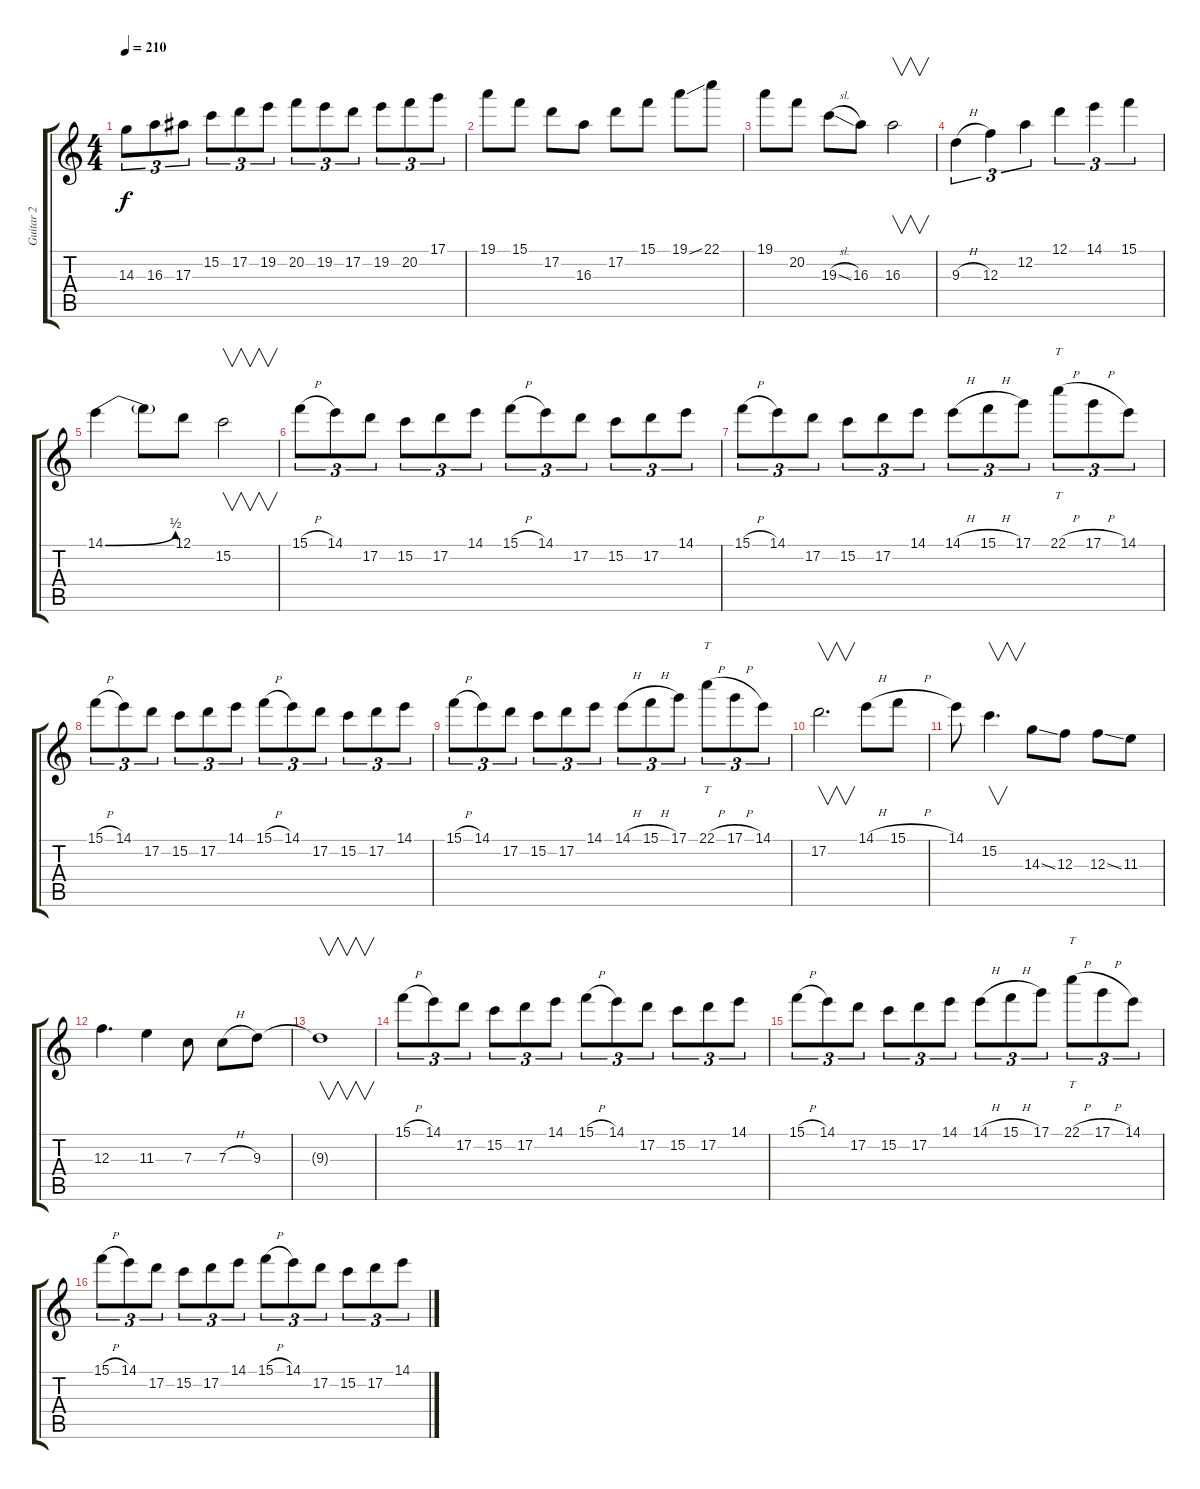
\track ("Guitar 2" "Guitar 2") {instrument distortionguitar}
\staff {score tabs}
\tuning (D4 A3 F3 C3 G2 D2) {hide}
\ts (4 4)
\tempo 210
\clef g2
\ks c
14.3.8{tu (3 2) dy f} 16.3.8{tu (3 2)} 17.3.8{tu (3 2)} 15.2.8{tu (3 2)} 17.2.8{tu (3 2)} 19.2.8{tu (3 2)} 20.2.8{tu (3 2)} 19.2.8{tu (3 2)} 17.2.8{tu (3 2)} 19.2.8{tu (3 2)} 20.2.8{tu (3 2)} 17.1.8{tu (3 2)} |
19.1.8 15.1.8 17.2.8 16.3.8 17.2.8 15.1.8 19.1{ss}.8 22.1.8 |
19.1.8 20.2.8 19.3{sl}.8 16.3.8 16.3.2{v} |
9.3{h}.4{tu (3 2)} 12.3.4{tu (3 2)} 12.2.4{tu (3 2)} 12.1.4{tu (3 2)} 14.1.4{tu (3 2)} 15.1.4{tu (3 2)} |
14.1{be (bend 0 0 60 2)}.4 14.1{t}.8 12.1.8 15.2.2{v} |
15.1{h}.8{tu (3 2)} 14.1.8{tu (3 2)} 17.2.8{tu (3 2)} 15.2.8{tu (3 2)} 17.2.8{tu (3 2)} 14.1.8{tu (3 2)} 15.1{h}.8{tu (3 2)} 14.1.8{tu (3 2)} 17.2.8{tu (3 2)} 15.2.8{tu (3 2)} 17.2.8{tu (3 2)} 14.1.8{tu (3 2)} |
15.1{h}.8{tu (3 2)} 14.1.8{tu (3 2)} 17.2.8{tu (3 2)} 15.2.8{tu (3 2)} 17.2.8{tu (3 2)} 14.1.8{tu (3 2)} 14.1{h}.8{tu (3 2)} 15.1{h}.8{tu (3 2)} 17.1.8{tu (3 2)} 22.1{h}.8{tt tu (3 2)} 17.1{h}.8{tu (3 2)} 14.1.8{tu (3 2)} |
15.1{h}.8{tu (3 2)} 14.1.8{tu (3 2)} 17.2.8{tu (3 2)} 15.2.8{tu (3 2)} 17.2.8{tu (3 2)} 14.1.8{tu (3 2)} 15.1{h}.8{tu (3 2)} 14.1.8{tu (3 2)} 17.2.8{tu (3 2)} 15.2.8{tu (3 2)} 17.2.8{tu (3 2)} 14.1.8{tu (3 2)} |
15.1{h}.8{tu (3 2)} 14.1.8{tu (3 2)} 17.2.8{tu (3 2)} 15.2.8{tu (3 2)} 17.2.8{tu (3 2)} 14.1.8{tu (3 2)} 14.1{h}.8{tu (3 2)} 15.1{h}.8{tu (3 2)} 17.1.8{tu (3 2)} 22.1{h}.8{tt tu (3 2)} 17.1{h}.8{tu (3 2)} 14.1.8{tu (3 2)} |
17.2.2{v d} 14.1{h}.8 15.1{h}.8 |
14.1.8 15.2.4{v d} 14.3{ss}.8 12.3.8 12.3{ss}.8 11.3.8 |
12.3.4{d} 11.3.4 7.3.8 7.3{h}.8 9.3.8 |
9.3{t}.1{v} |
15.1{h}.8{tu (3 2)} 14.1.8{tu (3 2)} 17.2.8{tu (3 2)} 15.2.8{tu (3 2)} 17.2.8{tu (3 2)} 14.1.8{tu (3 2)} 15.1{h}.8{tu (3 2)} 14.1.8{tu (3 2)} 17.2.8{tu (3 2)} 15.2.8{tu (3 2)} 17.2.8{tu (3 2)} 14.1.8{tu (3 2)} |
15.1{h}.8{tu (3 2)} 14.1.8{tu (3 2)} 17.2.8{tu (3 2)} 15.2.8{tu (3 2)} 17.2.8{tu (3 2)} 14.1.8{tu (3 2)} 14.1{h}.8{tu (3 2)} 15.1{h}.8{tu (3 2)} 17.1.8{tu (3 2)} 22.1{h}.8{tt tu (3 2)} 17.1{h}.8{tu (3 2)} 14.1.8{tu (3 2)} |
15.1{h}.8{tu (3 2)} 14.1.8{tu (3 2)} 17.2.8{tu (3 2)} 15.2.8{tu (3 2)} 17.2.8{tu (3 2)} 14.1.8{tu (3 2)} 15.1{h}.8{tu (3 2)} 14.1.8{tu (3 2)} 17.2.8{tu (3 2)} 15.2.8{tu (3 2)} 17.2.8{tu (3 2)} 14.1.8{tu (3 2)}
